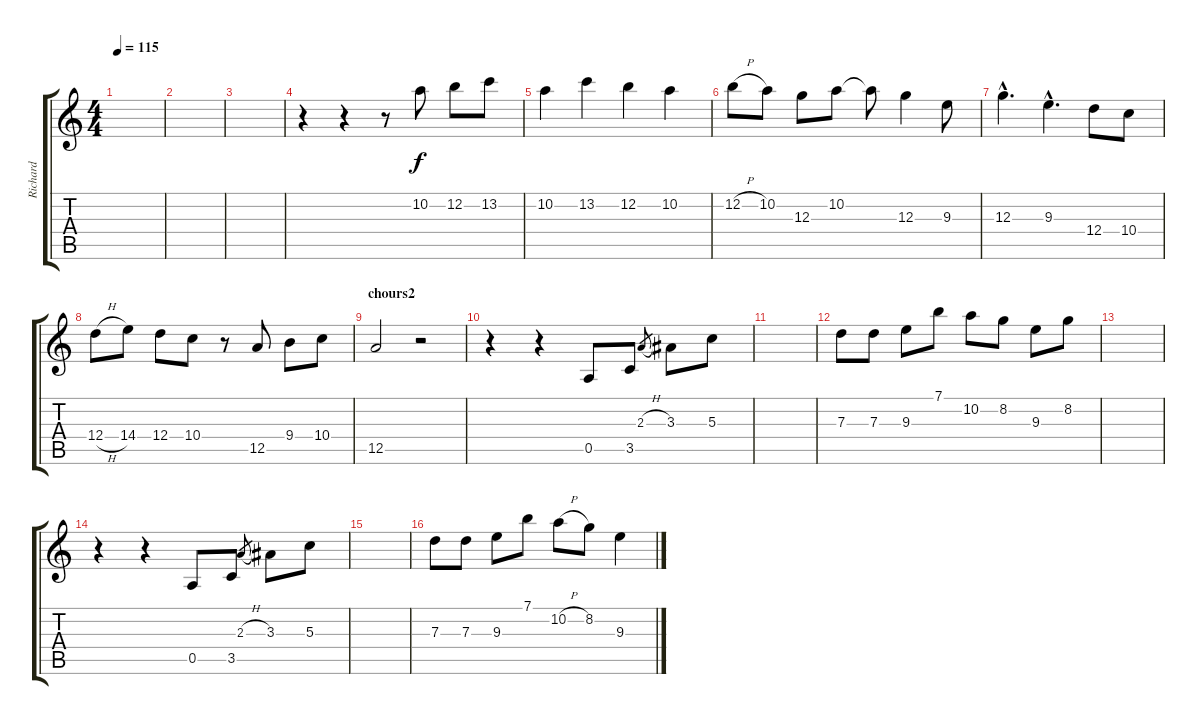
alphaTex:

\track ("Richard" "Richard") {instrument overdrivenguitar}
\staff {score tabs}
\tuning (E4 B3 G3 D3 A2 E2) {hide}
\ts (4 4)
\tempo 115
\clef g2
\ks c
|
|
|
r.4 r.4 r.8 10.2.8{dy f} 12.2.8 13.2.8 |
10.2.4 13.2.4 12.2.4 10.2.4 |
12.2{h}.8 10.2.8 12.3.8 10.2.8 10.2{t}.8 12.3.4 9.3.8 |
12.3{hac}.4{d} 9.3{hac}.4{d} 12.4.8 10.4.8 |
12.4{h}.8 14.4.8 12.4.8 10.4.8 r.8 12.5.8 9.4.8 10.4.8 |
\section ("" "chours2")
12.5.2 r.2 |
r.4 r.4 0.5.8 3.5.8 2.3{h}.8{gr} 3.3.8 5.3.8 |
|
7.3.8 7.3.8 9.3.8 7.1.8 10.2.8 8.2.8 9.3.8 8.2.8 |
|
r.4 r.4 0.5.8 3.5.8 2.3{h}.8{gr} 3.3.8 5.3.8 |
|
7.3.8 7.3.8 9.3.8 7.1.8 10.2{h}.8 8.2.8 9.3.4
